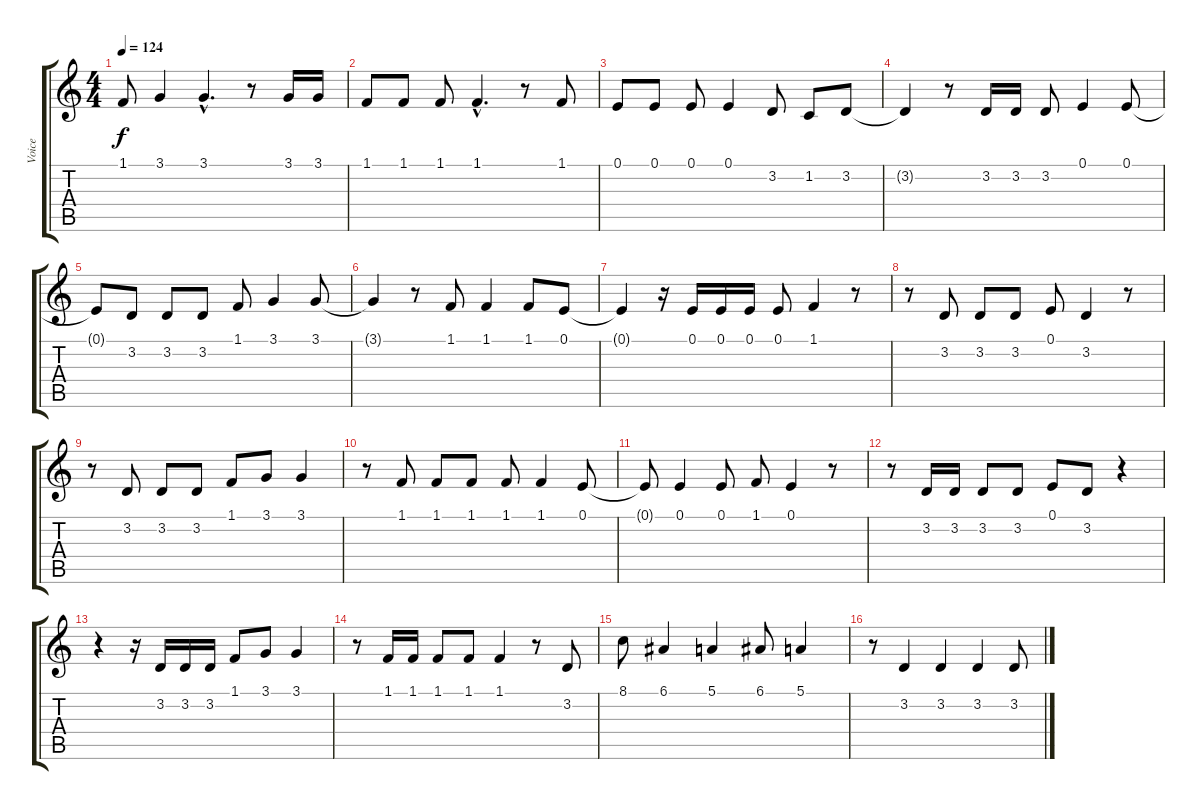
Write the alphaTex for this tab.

\track ("Voice" "Voice") {instrument pad1newage}
\staff {score tabs}
\tuning (E4 B3 G3 D3 A2 E2) {hide}
\ts (4 4)
\tempo 124
\clef g2
\ks c
1.1.8{dy f} 3.1.4 3.1{hac}.4{d} r.8 3.1.16 3.1.16 |
1.1.8 1.1.8 1.1.8 1.1{hac}.4{d} r.8 1.1.8 |
0.1.8 0.1.8 0.1.8 0.1.4 3.2.8 1.2.8 3.2.8 |
3.2{t}.4 r.8 3.2.16 3.2.16 3.2.8 0.1.4 0.1.8 |
0.1{t}.8 3.2.8 3.2.8 3.2.8 1.1.8 3.1.4 3.1.8 |
3.1{t}.4 r.8 1.1.8 1.1.4 1.1.8 0.1.8 |
0.1{t}.4 r.16 0.1.16 0.1.16 0.1.16 0.1.8 1.1.4 r.8 |
r.8 3.2.8 3.2.8 3.2.8 0.1.8 3.2.4 r.8 |
r.8 3.2.8 3.2.8 3.2.8 1.1.8 3.1.8 3.1.4 |
r.8 1.1.8 1.1.8 1.1.8 1.1.8 1.1.4 0.1.8 |
0.1{t}.8 0.1.4 0.1.8 1.1.8 0.1.4 r.8 |
r.8 3.2.16 3.2.16 3.2.8 3.2.8 0.1.8 3.2.8 r.4 |
r.4 r.16 3.2.16 3.2.16 3.2.16 1.1.8 3.1.8 3.1.4 |
r.8 1.1.16 1.1.16 1.1.8 1.1.8 1.1.4 r.8 3.2.8 |
8.1.8 6.1.4 5.1.4 6.1.8 5.1.4 |
r.8 3.2.4 3.2.4 3.2.4 3.2.8
